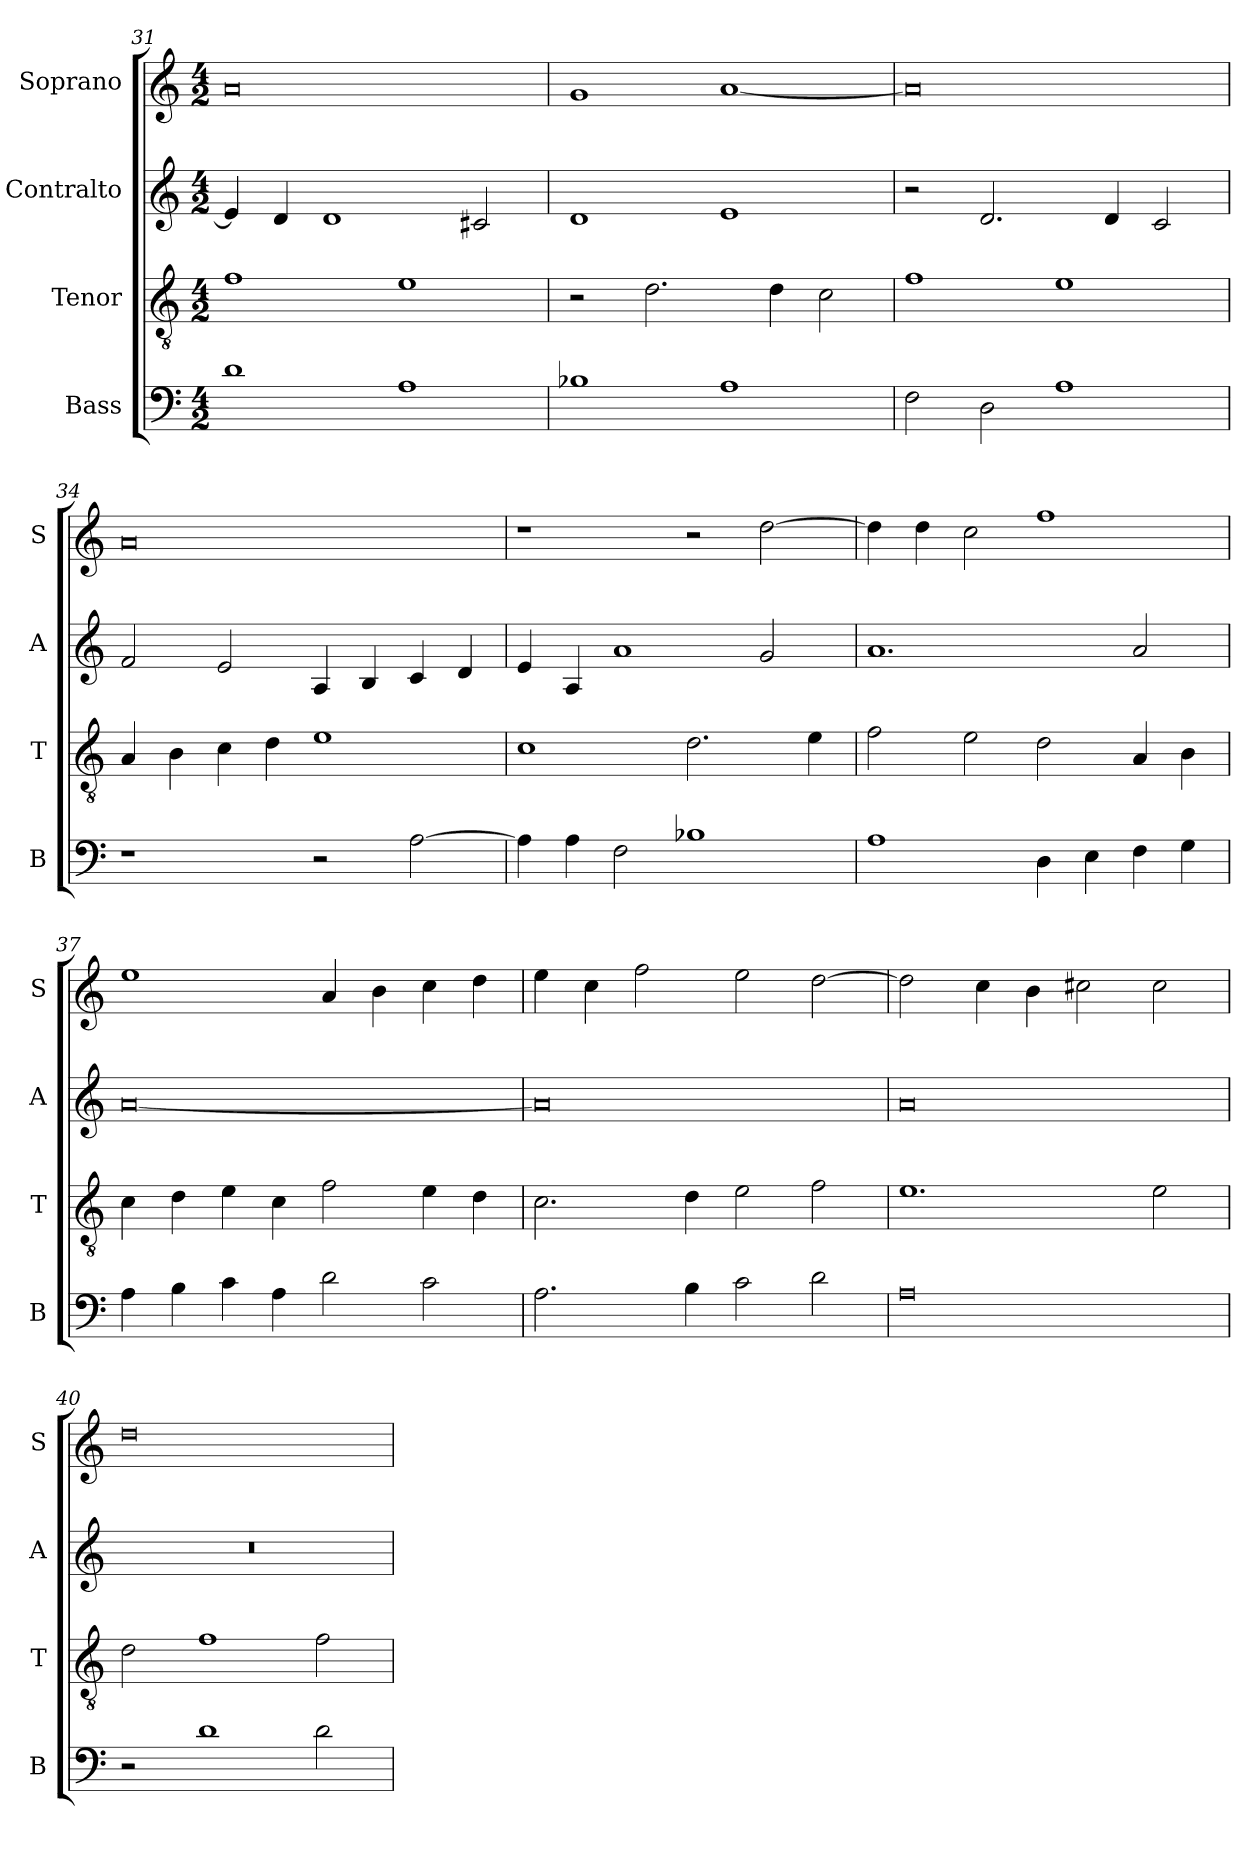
**kern	**kern	**kern	**kern
*part4	*part3	*part2	*part1
*staff4	*staff3	*staff2	*staff1
*I"Bass	*I"Tenor	*I"Contralto	*I"Soprano
*I'B	*I'T	*I'A	*I'S
*clefF4	*clefGv2	*clefG2	*clefG2
*k[]	*k[]	*k[]	*k[]
*G:mix	*G:mix	*G:mix	*G:mix
*M4/2	*M4/2	*M4/2	*M4/2
=31	=31	=31	=31
1d	1f	4e]	0a
.	.	4d	.
.	.	1d	.
1A	1e	.	.
.	.	2c#X	.
=32	=32	=32	=32
1B-X	2r	1d	1g
.	2.d	.	.
1A	.	1e	[1a
.	4d	.	.
.	2c	.	.
=33	=33	=33	=33
2F	1f	2r	0a]
2D	.	2.d	.
1A	1e	.	.
.	.	4d	.
.	.	2c	.
=34	=34	=34	=34
1r	4A	2f	0a
.	4B	.	.
.	4c	2e	.
.	4d	.	.
2r	1e	4A	.
.	.	4B	.
[2A	.	4c	.
.	.	4d	.
=35	=35	=35	=35
4A]	1c	4e	1r
4A	.	4A	.
2F	.	1a	.
1B-X	2.d	.	2r
.	.	2g	[2dd
.	4e	.	.
=36	=36	=36	=36
1A	2f	1.a	4dd]
.	.	.	4dd
.	2e	.	2cc
4D	2d	.	1ff
4E	.	.	.
4F	4A	2a	.
4G	4B	.	.
=37	=37	=37	=37
4A	4c	[0a	1ee
4B	4d	.	.
4c	4e	.	.
4A	4c	.	.
2d	2f	.	4a
.	.	.	4b
2c	4e	.	4cc
.	4d	.	4dd
=38	=38	=38	=38
2.A	2.c	0a]	4ee
.	.	.	4cc
.	.	.	2ff
4B	4d	.	.
2c	2e	.	2ee
2d	2f	.	[2dd
=39	=39	=39	=39
0A	1.e	0a	2dd]
.	.	.	4cc
.	.	.	4b
.	.	.	2cc#X
.	2e	.	2cc#
=40	=40	=40	=40
2r	2d	0r	0dd
1d	1f	.	.
2d	2f	.	.
=	=	=	=
*-	*-	*-	*-
